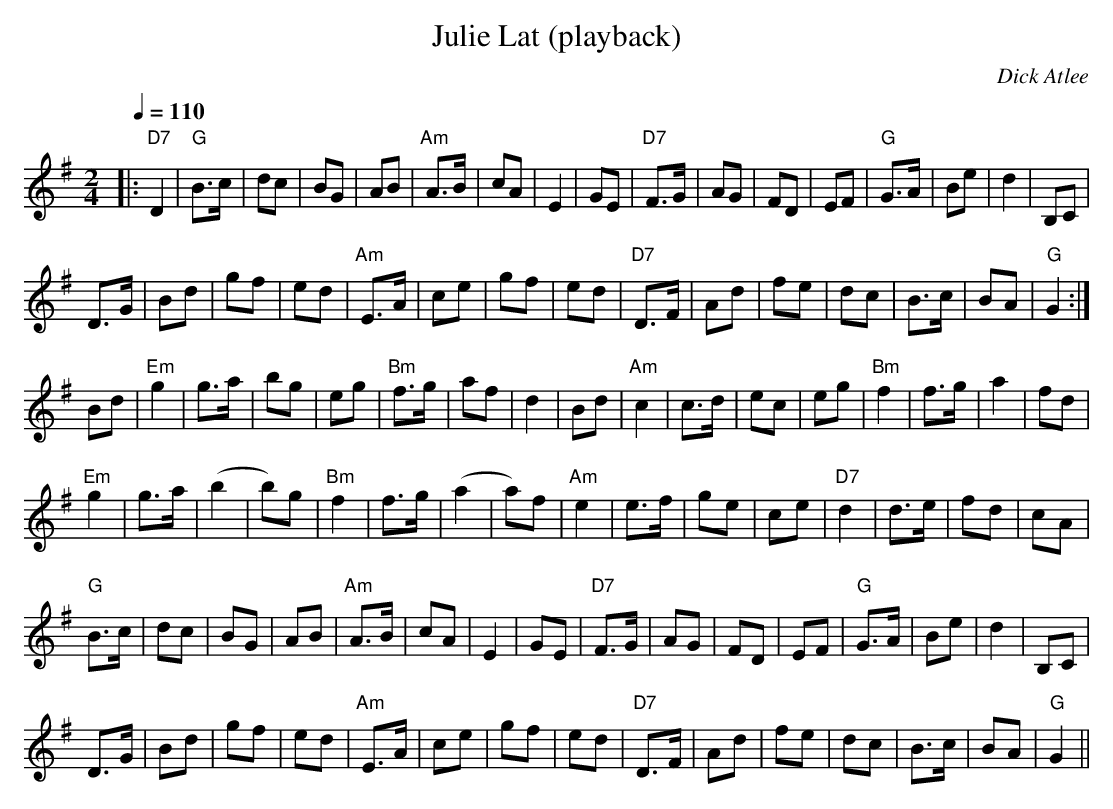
X:1
T:Julie Lat (playback)
M:2/4
L:1/8
Q:1/4=110
C:Dick Atlee
K:G
|: "D7" D2 | "G" B>c | dc | BG | AB | "Am" A>B | cA | E2 | GE |
"D7" F>G | AG | FD | EF | "G" G>A | Be | d2 | B,C | !
D>G | Bd | gf | ed | "Am" E>A | ce | gf | ed |
"D7" D>F | Ad | fe | dc | B>c | BA | "G" G2 :| !
Bd | "Em" g2 | g>a | bg | eg | "Bm" f>g | af | d2 | Bd |
"Am" c2 | c>d | ec | eg | "Bm" f2 | f>g | a2 | fd | !
"Em" g2 | g>a | (b2 | b)g | "Bm" f2 | f>g | (a2 | a)f |
"Am" e2 | e>f | ge | ce | "D7" d2 | d>e | fd | cA | !
"G" B>c | dc | BG | AB | "Am" A>B | cA | E2 | GE |
"D7" F>G | AG | FD | EF | "G" G>A | Be | d2 | B,C | !
D>G | Bd | gf | ed | "Am" E>A | ce | gf | ed |
"D7" D>F | Ad | fe | dc | B>c | BA | "G" G2 ||
